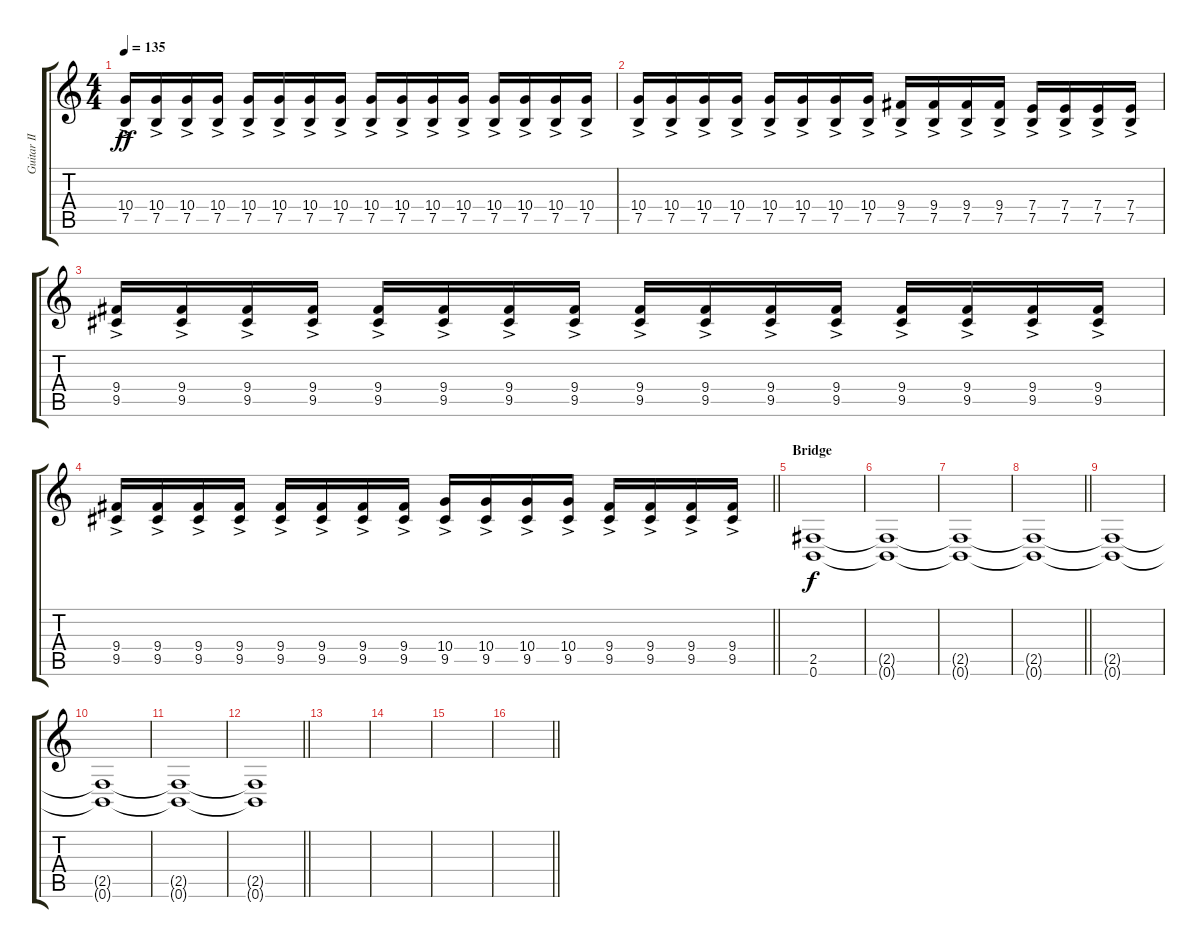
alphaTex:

\track ("Guitar II" "Guitar II") {instrument distortionguitar}
\staff {score tabs}
\tuning (B3 Gb3 D3 A2 E2 B1) {hide}
\ts (4 4)
\section ("" "")
\tempo 135
\clef g2
\ks c
(10.4{ac} 7.5).16{dy ff} (10.4{ac} 7.5).16 (10.4{ac} 7.5).16 (10.4{ac} 7.5).16 (10.4{ac} 7.5).16 (10.4{ac} 7.5).16 (10.4{ac} 7.5).16 (10.4{ac} 7.5).16 (10.4{ac} 7.5).16 (10.4{ac} 7.5).16 (10.4{ac} 7.5).16 (10.4{ac} 7.5).16 (10.4{ac} 7.5).16 (10.4{ac} 7.5).16 (10.4{ac} 7.5).16 (10.4{ac} 7.5).16 |
(10.4{ac} 7.5).16 (10.4{ac} 7.5).16 (10.4{ac} 7.5).16 (10.4{ac} 7.5).16 (10.4{ac} 7.5).16 (10.4{ac} 7.5).16 (10.4{ac} 7.5).16 (10.4{ac} 7.5).16 (9.4{ac} 7.5).16 (9.4{ac} 7.5).16 (9.4{ac} 7.5).16 (9.4{ac} 7.5).16 (7.4{ac} 7.5).16 (7.4{ac} 7.5).16 (7.4{ac} 7.5).16 (7.4{ac} 7.5).16 |
(9.4{ac} 9.5).16 (9.4{ac} 9.5).16 (9.4{ac} 9.5).16 (9.4{ac} 9.5).16 (9.4{ac} 9.5).16 (9.4{ac} 9.5).16 (9.4{ac} 9.5).16 (9.4{ac} 9.5).16 (9.4{ac} 9.5).16 (9.4{ac} 9.5).16 (9.4{ac} 9.5).16 (9.4{ac} 9.5).16 (9.4{ac} 9.5).16 (9.4{ac} 9.5).16 (9.4{ac} 9.5).16 (9.4{ac} 9.5).16 |
\barLineRight lightlight
(9.4{ac} 9.5).16 (9.4{ac} 9.5).16 (9.4{ac} 9.5).16 (9.4{ac} 9.5).16 (9.4{ac} 9.5).16 (9.4{ac} 9.5).16 (9.4{ac} 9.5).16 (9.4{ac} 9.5).16 (10.4{ac} 9.5).16 (10.4{ac} 9.5).16 (10.4{ac} 9.5).16 (10.4{ac} 9.5).16 (9.4{ac} 9.5).16 (9.4{ac} 9.5).16 (9.4{ac} 9.5).16 (9.4{ac} 9.5).16 |
\section ("" "Bridge")
(2.5 0.6).1{dy f} |
(2.5{t} 0.6{t}).1{volume 7} |
(2.5{t} 0.6{t}).1 |
\barLineRight lightlight
(2.5{t} 0.6{t}).1 |
\section ("" "")
(2.5{t} 0.6{t}).1 |
(2.5{t} 0.6{t}).1{volume 0} |
(2.5{t} 0.6{t}).1 |
\barLineRight lightlight
(2.5{t} 0.6{t}).1 |
\section ("" "")
|
|
|
\barLineRight lightlight
